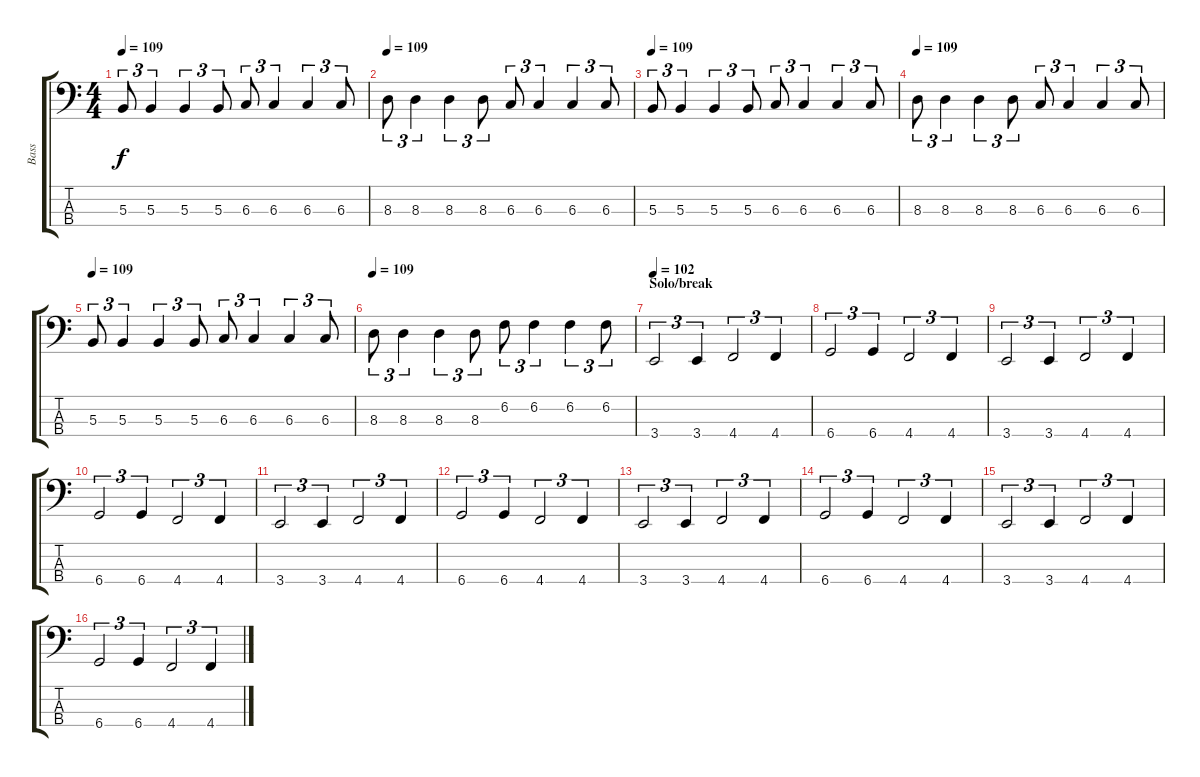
\track ("Bass" "Bass") {instrument electricbassfinger}
\staff {score tabs}
\tuning (E2 B1 Gb1 Db1) {hide}
\ts (4 4)
\tempo 109
\clef f4
\ks c
5.3.8{tu (3 2) dy f} 5.3.4{tu (3 2)} 5.3.4{tu (3 2)} 5.3.8{tu (3 2)} 6.3.8{tu (3 2)} 6.3.4{tu (3 2)} 6.3.4{tu (3 2)} 6.3.8{tu (3 2)} |
\tempo 109
8.3.8{tu (3 2)} 8.3.4{tu (3 2)} 8.3.4{tu (3 2)} 8.3.8{tu (3 2)} 6.3.8{tu (3 2)} 6.3.4{tu (3 2)} 6.3.4{tu (3 2)} 6.3.8{tu (3 2)} |
\tempo 109
5.3.8{tu (3 2)} 5.3.4{tu (3 2)} 5.3.4{tu (3 2)} 5.3.8{tu (3 2)} 6.3.8{tu (3 2)} 6.3.4{tu (3 2)} 6.3.4{tu (3 2)} 6.3.8{tu (3 2)} |
\tempo 109
8.3.8{tu (3 2)} 8.3.4{tu (3 2)} 8.3.4{tu (3 2)} 8.3.8{tu (3 2)} 6.3.8{tu (3 2)} 6.3.4{tu (3 2)} 6.3.4{tu (3 2)} 6.3.8{tu (3 2)} |
\tempo 109
5.3.8{tu (3 2)} 5.3.4{tu (3 2)} 5.3.4{tu (3 2)} 5.3.8{tu (3 2)} 6.3.8{tu (3 2)} 6.3.4{tu (3 2)} 6.3.4{tu (3 2)} 6.3.8{tu (3 2)} |
\tempo 109
8.3.8{tu (3 2)} 8.3.4{tu (3 2)} 8.3.4{tu (3 2)} 8.3.8{tu (3 2)} 6.2.8{tu (3 2)} 6.2.4{tu (3 2)} 6.2.4{tu (3 2)} 6.2.8{tu (3 2)} |
\section ("" "Solo/break")
\tempo 102
3.4.2{tu (3 2)} 3.4.4{tu (3 2)} 4.4.2{tu (3 2)} 4.4.4{tu (3 2)} |
6.4.2{tu (3 2)} 6.4.4{tu (3 2)} 4.4.2{tu (3 2)} 4.4.4{tu (3 2)} |
3.4.2{tu (3 2)} 3.4.4{tu (3 2)} 4.4.2{tu (3 2)} 4.4.4{tu (3 2)} |
6.4.2{tu (3 2)} 6.4.4{tu (3 2)} 4.4.2{tu (3 2)} 4.4.4{tu (3 2)} |
3.4.2{tu (3 2)} 3.4.4{tu (3 2)} 4.4.2{tu (3 2)} 4.4.4{tu (3 2)} |
6.4.2{tu (3 2)} 6.4.4{tu (3 2)} 4.4.2{tu (3 2)} 4.4.4{tu (3 2)} |
3.4.2{tu (3 2)} 3.4.4{tu (3 2)} 4.4.2{tu (3 2)} 4.4.4{tu (3 2)} |
6.4.2{tu (3 2)} 6.4.4{tu (3 2)} 4.4.2{tu (3 2)} 4.4.4{tu (3 2)} |
3.4.2{tu (3 2)} 3.4.4{tu (3 2)} 4.4.2{tu (3 2)} 4.4.4{tu (3 2)} |
6.4.2{tu (3 2)} 6.4.4{tu (3 2)} 4.4.2{tu (3 2)} 4.4.4{tu (3 2)}
